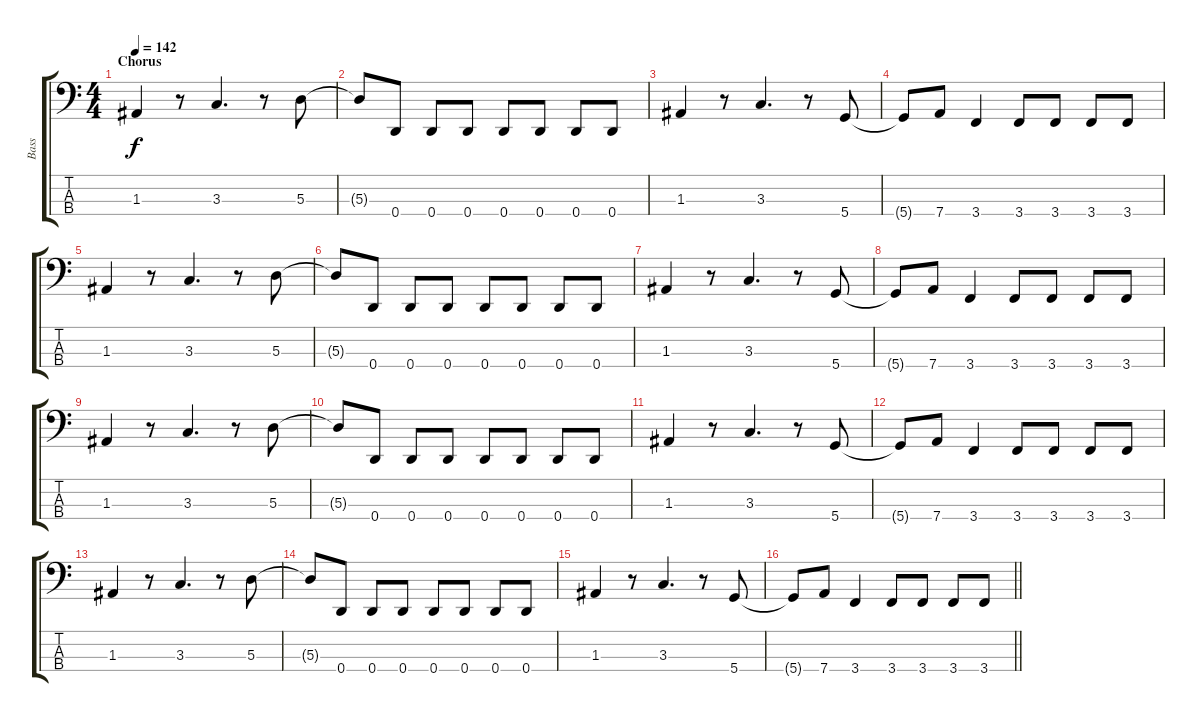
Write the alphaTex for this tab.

\track ("Bass" "Bass") {instrument electricbassfinger}
\staff {score tabs}
\tuning (G2 D2 A1 D1) {hide}
\ts (4 4)
\section ("" "Chorus")
\tempo 147
\tempo 142
\clef f4
\ks c
1.3.4{dy f} r.8 3.3.4{d} r.8 5.3.8 |
5.3{t}.8 0.4.8 0.4.8 0.4.8 0.4.8 0.4.8 0.4.8 0.4.8 |
1.3.4 r.8 3.3.4{d} r.8 5.4.8 |
5.4{t}.8 7.4.8 3.4.4 3.4.8 3.4.8 3.4.8 3.4.8 |
1.3.4 r.8 3.3.4{d} r.8 5.3.8 |
5.3{t}.8 0.4.8 0.4.8 0.4.8 0.4.8 0.4.8 0.4.8 0.4.8 |
1.3.4 r.8 3.3.4{d} r.8 5.4.8 |
5.4{t}.8 7.4.8 3.4.4 3.4.8 3.4.8 3.4.8 3.4.8 |
1.3.4 r.8 3.3.4{d} r.8 5.3.8 |
5.3{t}.8 0.4.8 0.4.8 0.4.8 0.4.8 0.4.8 0.4.8 0.4.8 |
1.3.4 r.8 3.3.4{d} r.8 5.4.8 |
5.4{t}.8 7.4.8 3.4.4 3.4.8 3.4.8 3.4.8 3.4.8 |
1.3.4 r.8 3.3.4{d} r.8 5.3.8 |
5.3{t}.8 0.4.8 0.4.8 0.4.8 0.4.8 0.4.8 0.4.8 0.4.8 |
1.3.4 r.8 3.3.4{d} r.8 5.4.8 |
\barLineRight lightlight
5.4{t}.8 7.4.8 3.4.4 3.4.8 3.4.8 3.4.8 3.4.8
